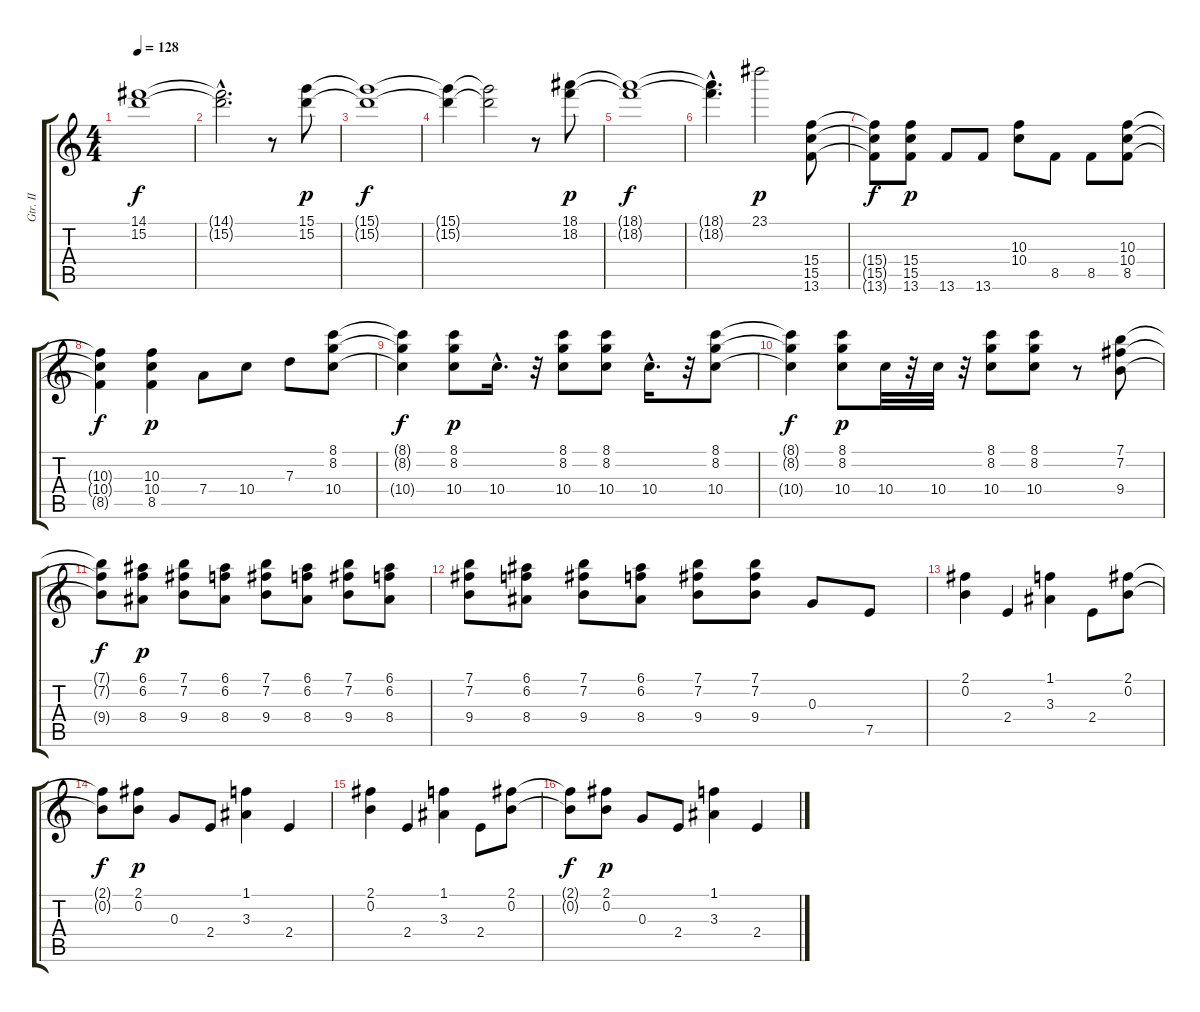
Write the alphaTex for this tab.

\track ("Gtr. II" "Gtr. II") {instrument overdrivenguitar}
\staff {score tabs}
\tuning (E4 B3 G3 D3 A2 E2) {hide}
\ts (4 4)
\tempo 128
\clef g2
\ks c
(14.1{t} 15.2{t}).1{dy f} |
(14.1{hac t} 15.2{hac t}).2{d} r.8 (15.1 15.2).8{dy p} |
(15.1{t} 15.2{t}).1{dy f} |
(15.1{t} 15.2{t}).4 (15.1{t} 15.2{t}).2 r.8 (18.1 18.2).8{dy p} |
(18.1{t} 18.2{t}).1{dy f} |
(18.1{hac t} 18.2{hac t}).4{d} 23.1.2{dy p} (15.4 15.5 13.6).8 |
(15.4{t} 15.5{t} 13.6{t}).8{dy f} (15.4 15.5 13.6).8{dy p} 13.6.8 13.6.8 (10.3 10.4).8 8.5.8 8.5.8 (10.3 10.4 8.5).8 |
(10.3{t} 10.4{t} 8.5{t}).4{dy f} (10.3 10.4 8.5).4{dy p} 7.4.8 10.4.8 7.3.8 (8.1 8.2 10.4).8 |
(8.1{t} 8.2{t} 10.4{t}).4{dy f} (8.1 8.2 10.4).8{dy p} 10.4{hac}.16{d} r.32 (8.1 8.2 10.4).8 (8.1 8.2 10.4).8 10.4{hac}.16{d} r.32 (8.1 8.2 10.4).8 |
(8.1{t} 8.2{t} 10.4{t}).4{dy f} (8.1 8.2 10.4).8{dy p} 10.4.32 r.32 10.4.32 r.32 (8.1 8.2 10.4).8 (8.1 8.2 10.4).8 r.8 (7.1 7.2 9.4).8 |
(7.1{t} 7.2{t} 9.4{t}).8{dy f} (6.1 6.2 8.4).8{dy p} (7.1 7.2 9.4).8 (6.1 6.2 8.4).8 (7.1 7.2 9.4).8 (6.1 6.2 8.4).8 (7.1 7.2 9.4).8 (6.1 6.2 8.4).8 |
(7.1 7.2 9.4).8 (6.1 6.2 8.4).8 (7.1 7.2 9.4).8 (6.1 6.2 8.4).8 (7.1 7.2 9.4).8 (7.1 7.2 9.4).8 0.3.8 7.5.8 |
(2.1 0.2).4 2.4.4 (1.1 3.3).4 2.4.8 (2.1 0.2).8 |
(2.1{t} 0.2{t}).8{dy f} (2.1 0.2).8{dy p} 0.3.8 2.4.8 (1.1 3.3).4 2.4.4 |
(2.1 0.2).4 2.4.4 (1.1 3.3).4 2.4.8 (2.1 0.2).8 |
(2.1{t} 0.2{t}).8{dy f} (2.1 0.2).8{dy p} 0.3.8 2.4.8 (1.1 3.3).4 2.4.4
